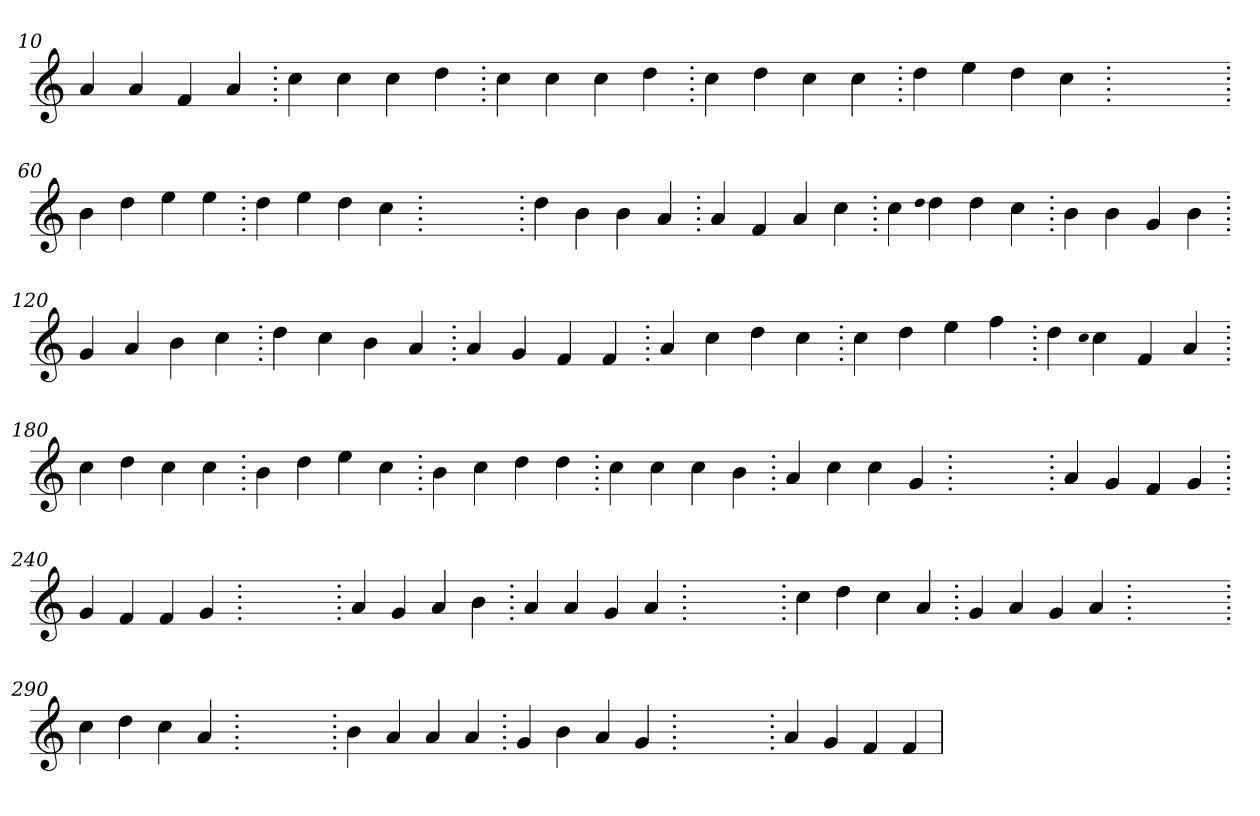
**kern
*part1
*staff1
*clefG2
=10.
4a
4a
4f
4a
=20.
4cc
4cc
4cc
4dd
=30.
4cc
4cc
4cc
4dd
=40.
4cc
4dd
4cc
4cc
=50.
4dd
4ee
4dd
4cc
=60.
1ryy
=60.
4b
4dd
4ee
4ee
=70.
4dd
4ee
4dd
4cc
=80.
1ryy
=80.
4dd
4b
4b
4a
=90.
4a
4f
4a
4cc
=100.
4cc
qqdd
4dd
4dd
4cc
=110.
4b
4b
4g
4b
=120.
4g
4a
4b
4cc
=130.
4dd
4cc
4b
4a
=140.
4a
4g
4f
4f
=150.
4a
4cc
4dd
4cc
=160.
4cc
4dd
4ee
4ff
=170.
4dd
qqcc
4cc
4f
4a
=180.
4cc
4dd
4cc
4cc
=190.
4b
4dd
4ee
4cc
=200.
4b
4cc
4dd
4dd
=210.
4cc
4cc
4cc
4b
=220.
4a
4cc
4cc
4g
=230.
1ryy
=230.
4a
4g
4f
4g
=240.
4g
4f
4f
4g
=250.
1ryy
=250.
4a
4g
4a
4b
=260.
4a
4a
4g
4a
=270.
1ryy
=270.
4cc
4dd
4cc
4a
=280.
4g
4a
4g
4a
=290.
1ryy
=290.
4cc
4dd
4cc
4a
=300.
1ryy
=300.
4b
4a
4a
4a
=310.
4g
4b
4a
4g
=320.
1ryy
=320.
4a
4g
4f
4f
=
*-
